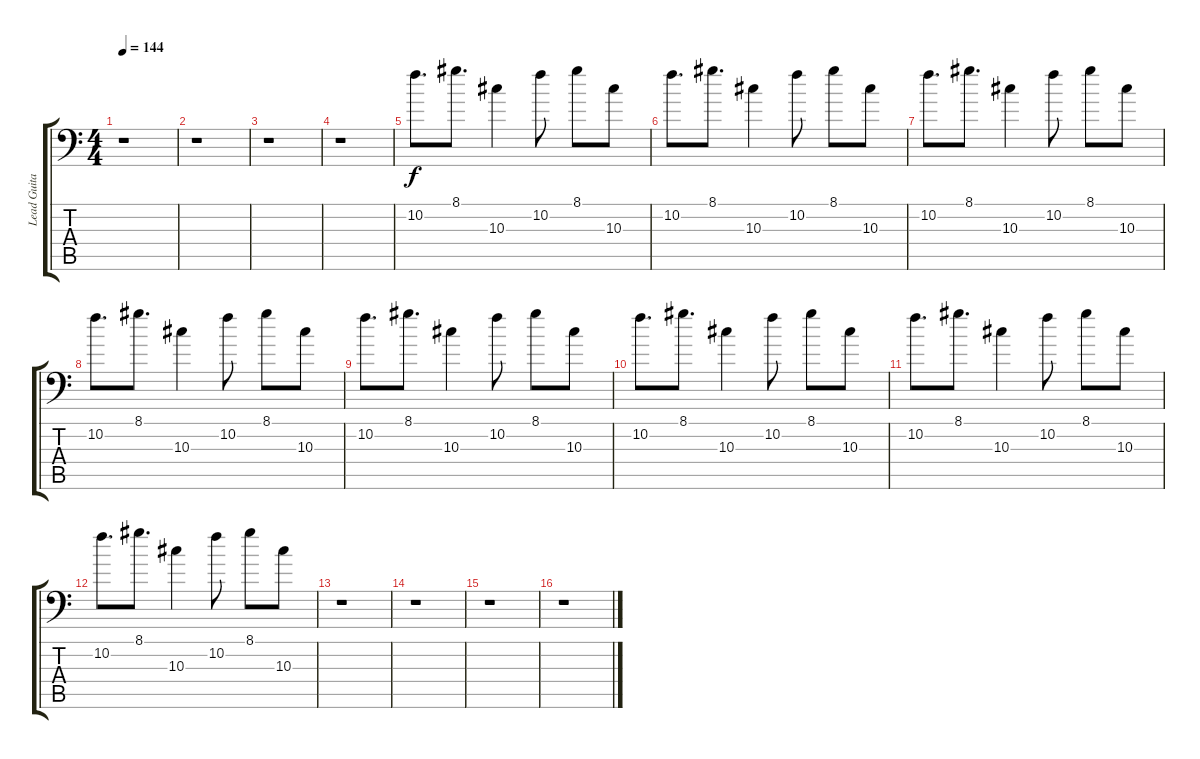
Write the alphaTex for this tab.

\track ("Lead Guitar" "Lead Guita") {instrument distortionguitar}
\staff {score tabs}
\tuning (C4 G3 Eb3 Bb2 F2 Bb1) {hide}
\ts (4 4)
\tempo 144
\clef f4
\ks c
r.1{dy f} |
r.1 |
r.1 |
r.1 |
10.2.8{d} 8.1.8{d} 10.3.4 10.2.8 8.1.8 10.3.8 |
10.2.8{d} 8.1.8{d} 10.3.4 10.2.8 8.1.8 10.3.8 |
10.2.8{d} 8.1.8{d} 10.3.4 10.2.8 8.1.8 10.3.8 |
10.2.8{d} 8.1.8{d} 10.3.4 10.2.8 8.1.8 10.3.8 |
10.2.8{d} 8.1.8{d} 10.3.4 10.2.8 8.1.8 10.3.8 |
10.2.8{d} 8.1.8{d} 10.3.4 10.2.8 8.1.8 10.3.8 |
10.2.8{d} 8.1.8{d} 10.3.4 10.2.8 8.1.8 10.3.8 |
10.2.8{d} 8.1.8{d} 10.3.4 10.2.8 8.1.8 10.3.8 |
r.1 |
r.1 |
r.1 |
r.1
